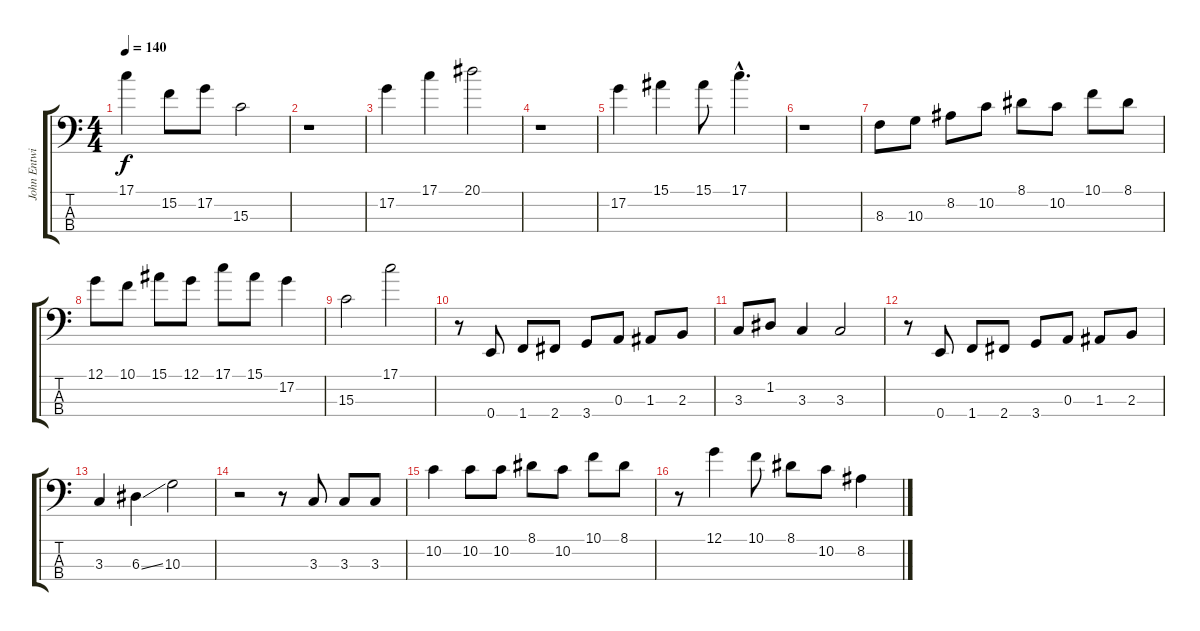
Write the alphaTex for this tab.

\track ("John Entwistle" "John Entwi") {instrument electricbassfinger}
\staff {score tabs}
\tuning (G2 D2 A1 E1) {hide}
\ts (4 4)
\tempo 140
\clef f4
\ks c
17.1.4{dy f instrument electricbassfinger} 15.2.8 17.2.8 15.3.2 |
r.1 |
17.2.4 17.1.4 20.1.2 |
r.1 |
17.2.4 15.1.4 15.1.8 17.1{hac}.4{d} |
r.1 |
8.3.8 10.3.8 8.2.8 10.2.8 8.1.8 10.2.8 10.1.8 8.1.8 |
12.1.8 10.1.8 15.1.8 12.1.8 17.1.8 15.1.8 17.2.4 |
15.3.2 17.1.2 |
r.8 0.4.8 1.4.8 2.4.8 3.4.8 0.3.8 1.3.8 2.3.8 |
3.3.8 1.2.8 3.3.4 3.3.2 |
r.8 0.4.8 1.4.8 2.4.8 3.4.8 0.3.8 1.3.8 2.3.8 |
3.3.4 6.3{ss}.4 10.3.2 |
r.2 r.8 3.3.8 3.3.8 3.3.8 |
10.2.4 10.2.8 10.2.8 8.1.8 10.2.8 10.1.8 8.1.8 |
r.8 12.1.4 10.1.8 8.1.8 10.2.8 8.2.4
